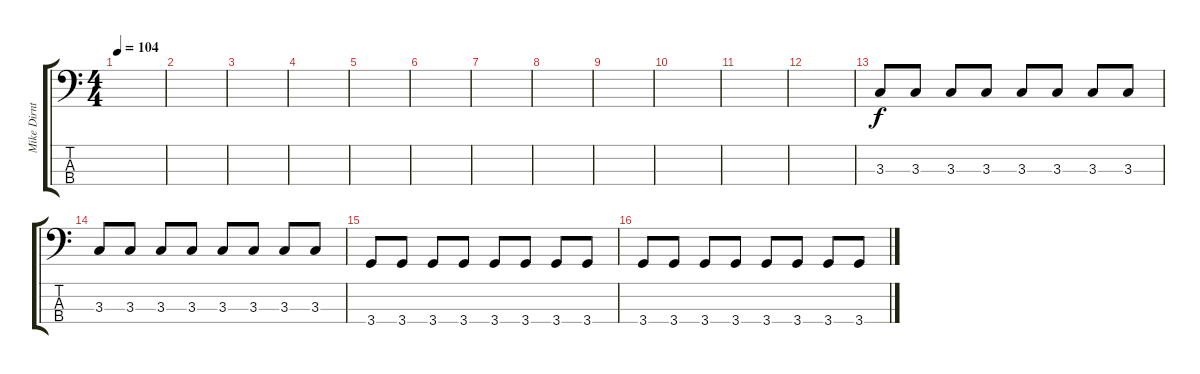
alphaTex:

\track ("Mike Dirnt" "Mike Dirnt") {instrument electricbasspick}
\staff {score tabs}
\tuning (G2 D2 A1 E1) {hide}
\ts (4 4)
\tempo 104
\clef f4
\ks c
|
|
|
|
|
|
|
|
|
|
|
|
3.3.8 3.3.8 3.3.8 3.3.8 3.3.8 3.3.8 3.3.8 3.3.8 |
3.3.8 3.3.8 3.3.8 3.3.8 3.3.8 3.3.8 3.3.8 3.3.8 |
3.4.8 3.4.8 3.4.8 3.4.8 3.4.8 3.4.8 3.4.8 3.4.8 |
3.4.8 3.4.8 3.4.8 3.4.8 3.4.8 3.4.8 3.4.8 3.4.8
